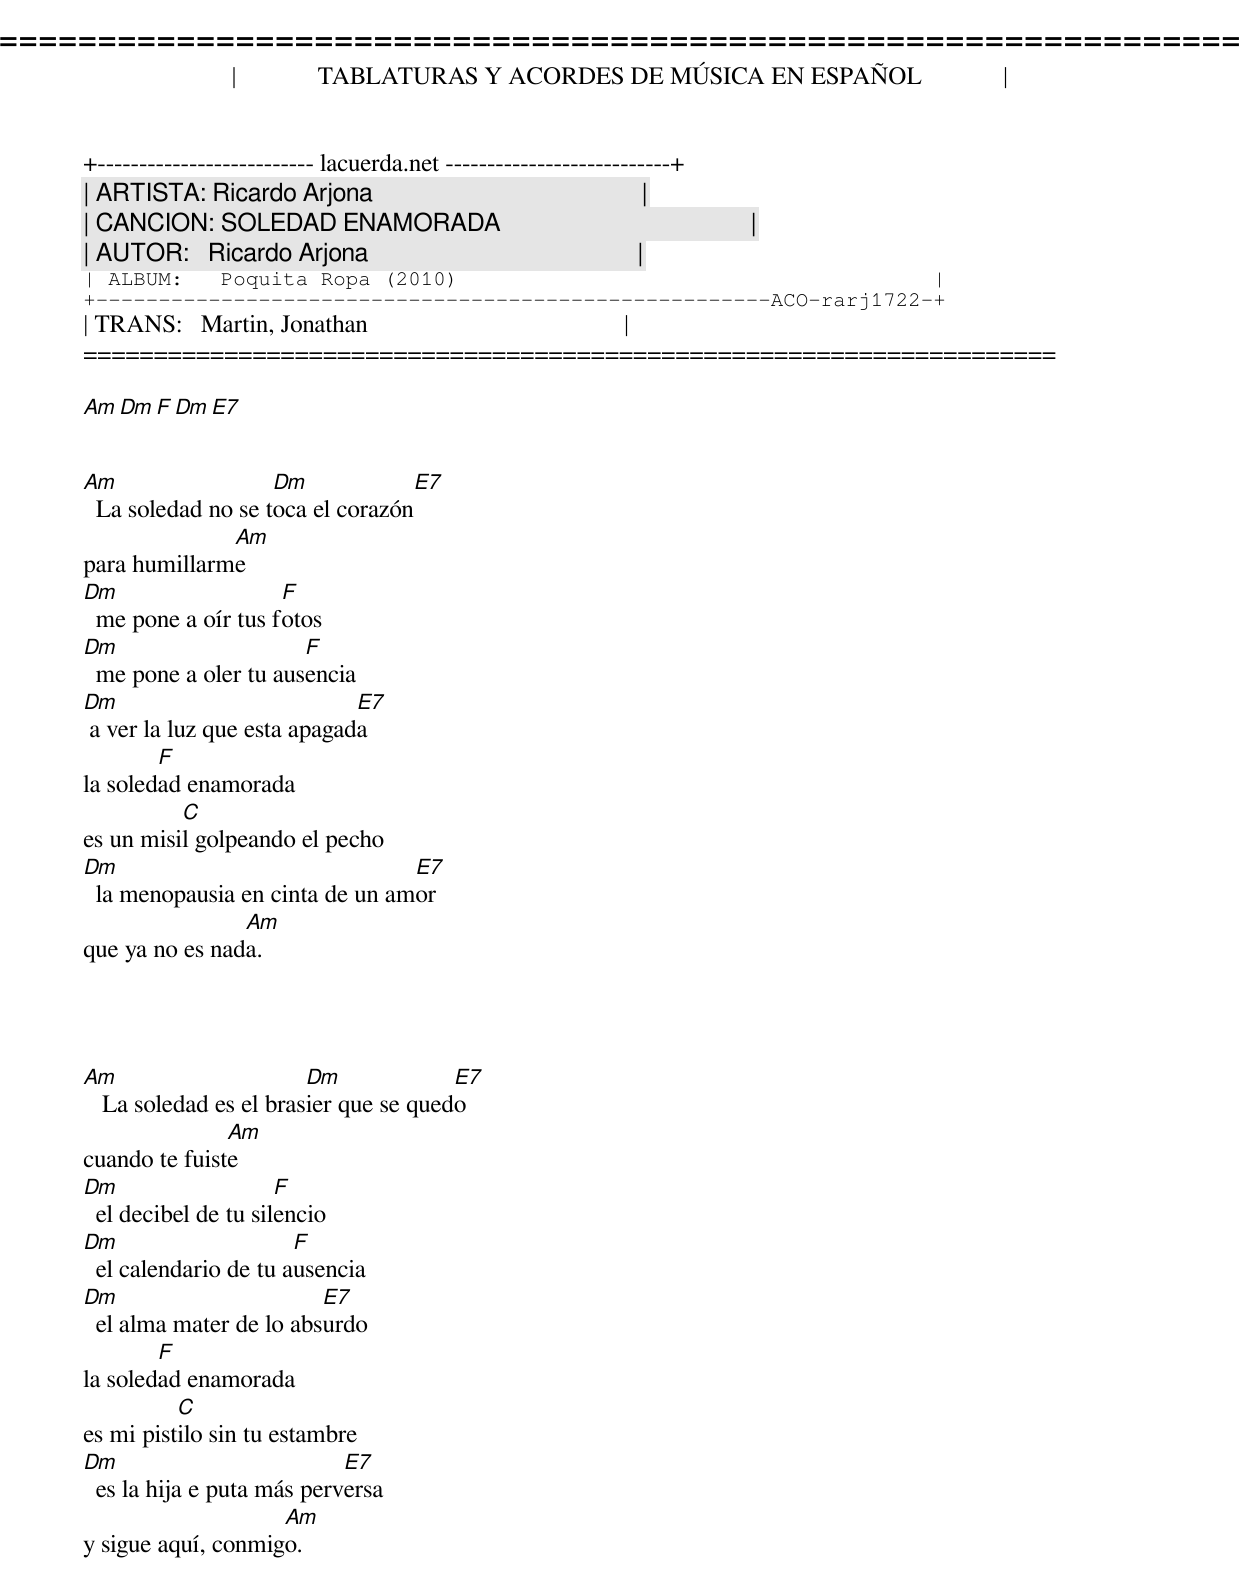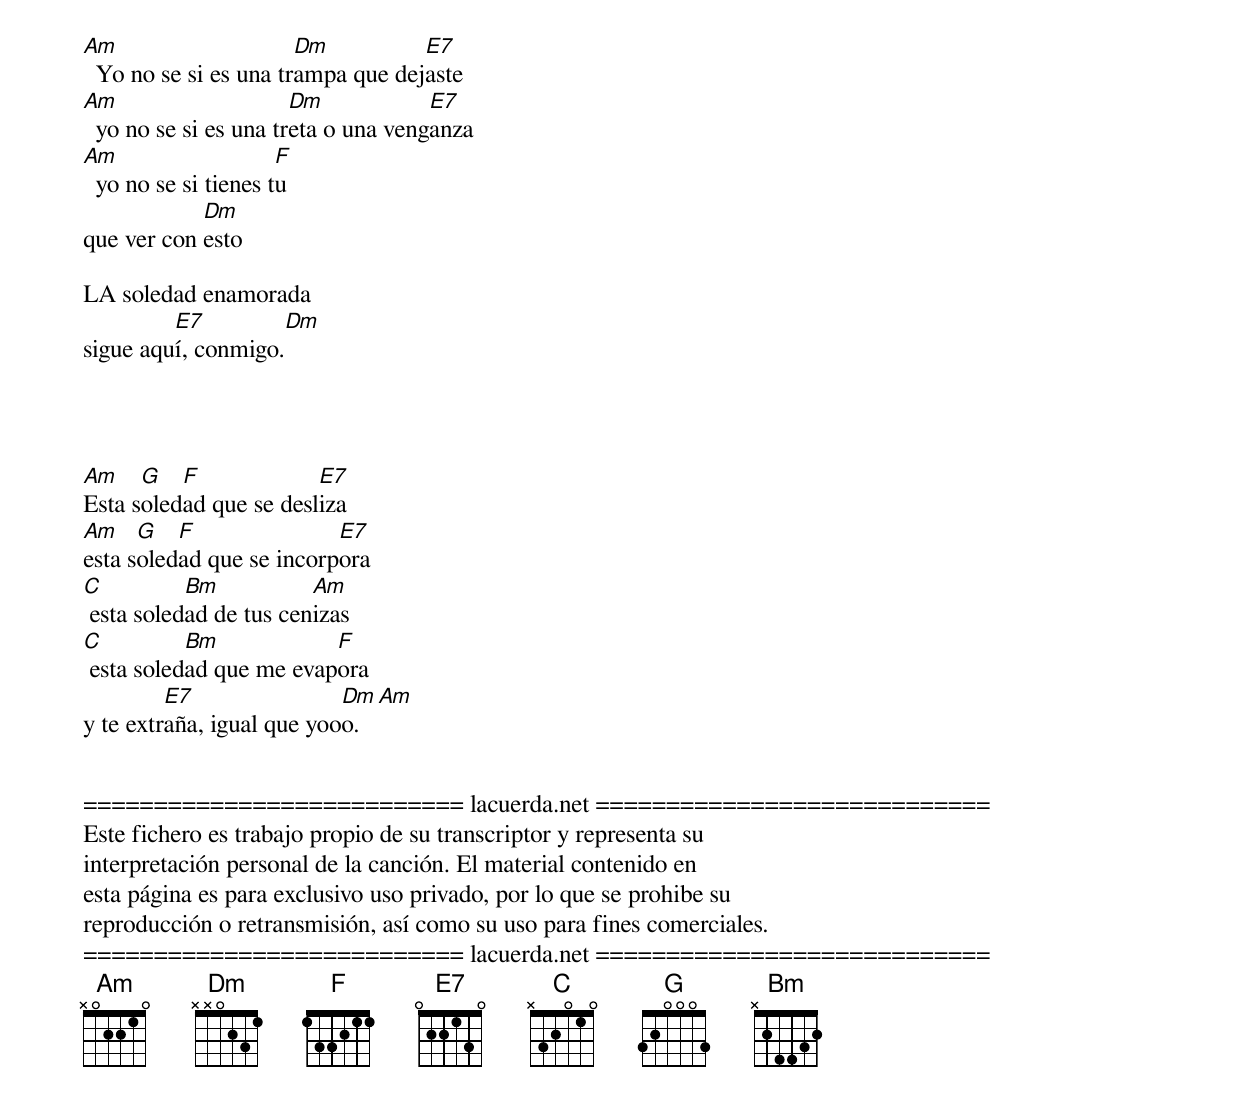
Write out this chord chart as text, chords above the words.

=====================================================================
|             TABLATURAS Y ACORDES DE MÚSICA EN ESPAÑOL             |
+-------------------------- lacuerda.net ---------------------------+
| ARTISTA: Ricardo Arjona                                           |
| CANCION: SOLEDAD ENAMORADA                                        |
| AUTOR:   Ricardo Arjona                                           |
| ALBUM:   Poquita Ropa (2010)                                      |
+------------------------------------------------------ACO-rarj1722-+
| TRANS:   Martin, Jonathan                                         |
=====================================================================

Am Dm F Dm E7


Am                  Dm               E7
  La soledad no se toca el corazón
              Am
para humillarme
Dm                   F
  me pone a oír tus fotos
Dm                     F
  me pone a oler tu ausencia
Dm                           E7
 a ver la luz que esta apagada
        F
la soledad enamorada
          C
es un misil golpeando el pecho
Dm                               E7
  la menopausia en cinta de un amor
                Am
que ya no es nada.




Am                      Dm             E7
   La soledad es el brasier que se quedo
               Am
cuando te fuiste
Dm                    F
  el decibel de tu silencio
Dm                     F
  el calendario de tu ausencia
Dm                       E7
  el alma mater de lo absurdo
        F
la soledad enamorada
          C
es mi pistilo sin tu estambre
Dm                          E7
  es la hija e puta más perversa
                    Am
y sigue aquí, conmigo.


Am                     Dm          E7
  Yo no se si es una trampa que dejaste
Am                     Dm            E7
  yo no se si es una treta o una venganza
Am                    F
  yo no se si tienes tu
            Dm
que ver con esto

LA soledad enamorada
         E7         Dm
sigue aquí, conmigo.




Am    G   F             E7
Esta soledad que se desliza
Am    G   F               E7
esta soledad que se incorpora
C          Bm           Am
 esta soledad de tus cenizas
C          Bm            F
 esta soledad que me evapora
         E7                Dm   Am
y te extraña, igual que yooo.


=========================== lacuerda.net ============================
Este fichero es trabajo propio de su transcriptor y representa su
interpretación personal de la canción. El material contenido en
esta página es para exclusivo uso privado, por lo que se prohibe su
reproducción o retransmisión, así como su uso para fines comerciales.
=========================== lacuerda.net ============================
